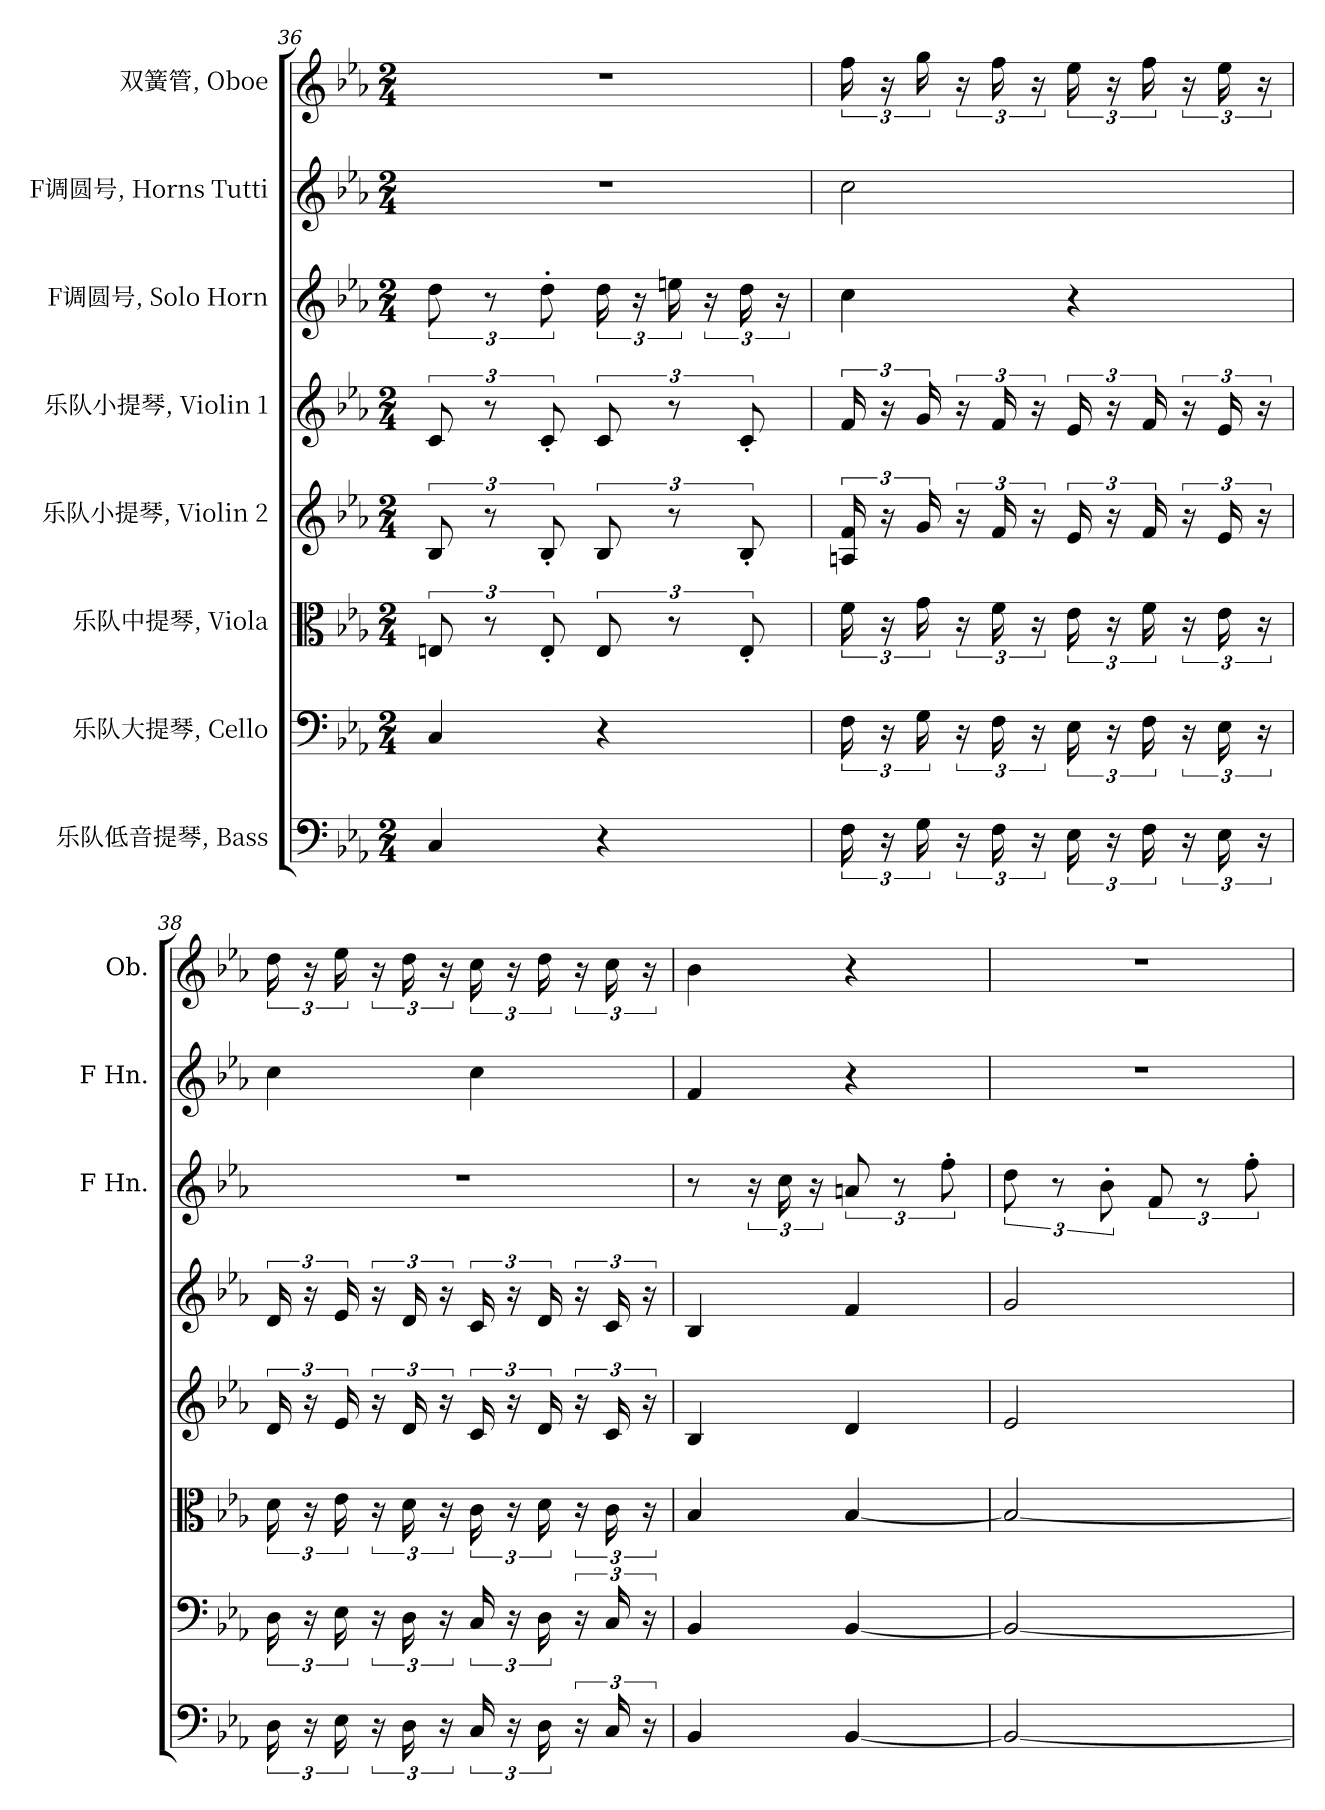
**kern	**kern	**kern	**kern	**kern	**kern	**kern	**kern
*part8	*part7	*part6	*part5	*part4	*part3	*part2	*part1
*staff8	*staff7	*staff6	*staff5	*staff4	*staff3	*staff2	*staff1
*I"乐队低音提琴, Bass	*I"乐队大提琴, Cello	*I"乐队中提琴, Viola	*I"乐队小提琴, Violin 2	*I"乐队小提琴, Violin 1	*I"F调圆号, Solo Horn	*I"F调圆号, Horns Tutti	*I"双簧管, Oboe
*	*	*	*	*	*I'F Hn.	*I'F Hn.	*I'Ob.
*clefF4	*clefF4	*clefC3	*clefG2	*clefG2	*clefG2	*clefG2	*clefG2
*ITrd7c12	*	*	*	*	*ITrd4c7	*ITrd4c7	*
*k[b-e-a-]	*k[b-e-a-]	*k[b-e-a-]	*k[b-e-a-]	*k[b-e-a-]	*k[b-e-a-d-]	*k[b-e-a-d-]	*k[b-e-a-]
*M2/4	*M2/4	*M2/4	*M2/4	*M2/4	*M2/4	*M2/4	*M2/4
=36	=36	=36	=36	=36	=36	=36	=36
4CC/	4C/	12En/	12B-/	12c/	12g\	2r	2r
.	.	12r	12r	12r	12r	.	.
.	.	12E'/	12B-'/	12c'/	12g'\	.	.
4r	4r	12E/	12B-/	12c/	24g\	.	.
.	.	.	.	.	24r	.	.
.	.	12r	12r	12r	24an\	.	.
.	.	.	.	.	24r	.	.
.	.	12E'/	12B-'/	12c'/	24g\	.	.
.	.	.	.	.	24r	.	.
=37	=37	=37	=37	=37	=37	=37	=37
24FF\	24F\	24f\	24An/ 24f/	24f/	4f\	2f\	24ff\
24r	24r	24r	24r	24r	.	.	24r
24GG\	24G\	24g\	24g/	24g/	.	.	24gg\
24r	24r	24r	24r	24r	.	.	24r
24FF\	24F\	24f\	24f/	24f/	.	.	24ff\
24r	24r	24r	24r	24r	.	.	24r
24EE-\	24E-\	24e-\	24e-/	24e-/	4r	.	24ee-\
24r	24r	24r	24r	24r	.	.	24r
24FF\	24F\	24f\	24f/	24f/	.	.	24ff\
24r	24r	24r	24r	24r	.	.	24r
24EE-\	24E-\	24e-\	24e-/	24e-/	.	.	24ee-\
24r	24r	24r	24r	24r	.	.	24r
!!LO:PB:g=z
=38	=38	=38	=38	=38	=38	=38	=38
24DD\	24D\	24d\	24d/	24d/	2r	4f\	24dd\
24r	24r	24r	24r	24r	.	.	24r
24EE-\	24E-\	24e-\	24e-/	24e-/	.	.	24ee-\
24r	24r	24r	24r	24r	.	.	24r
24DD\	24D\	24d\	24d/	24d/	.	.	24dd\
24r	24r	24r	24r	24r	.	.	24r
24CC/	24C/	24c\	24c/	24c/	.	4f\	24cc\
24r	24r	24r	24r	24r	.	.	24r
24DD\	24D\	24d\	24d/	24d/	.	.	24dd\
24r	24r	24r	24r	24r	.	.	24r
24CC/	24C/	24c\	24c/	24c/	.	.	24cc\
24r	24r	24r	24r	24r	.	.	24r
=39	=39	=39	=39	=39	=39	=39	=39
4BBB-/	4BB-/	4B-/	4B-/	4B-/	8r	4B-/	4b-\
.	.	.	.	.	24r	.	.
.	.	.	.	.	24f\	.	.
.	.	.	.	.	24r	.	.
[4BBB-/	[4BB-/	[4B-/	4d/	4f/	12dn/	4r	4r
.	.	.	.	.	12r	.	.
.	.	.	.	.	12b-'\	.	.
=40	=40	=40	=40	=40	=40	=40	=40
2BBB-/_	2BB-/_	2B-/_	2e-/	2g/	12g\	2r	2r
.	.	.	.	.	12r	.	.
.	.	.	.	.	12e-'\	.	.
.	.	.	.	.	12B-/	.	.
.	.	.	.	.	12r	.	.
.	.	.	.	.	12b-'\	.	.
=	=	=	=	=	=	=	=
*-	*-	*-	*-	*-	*-	*-	*-
